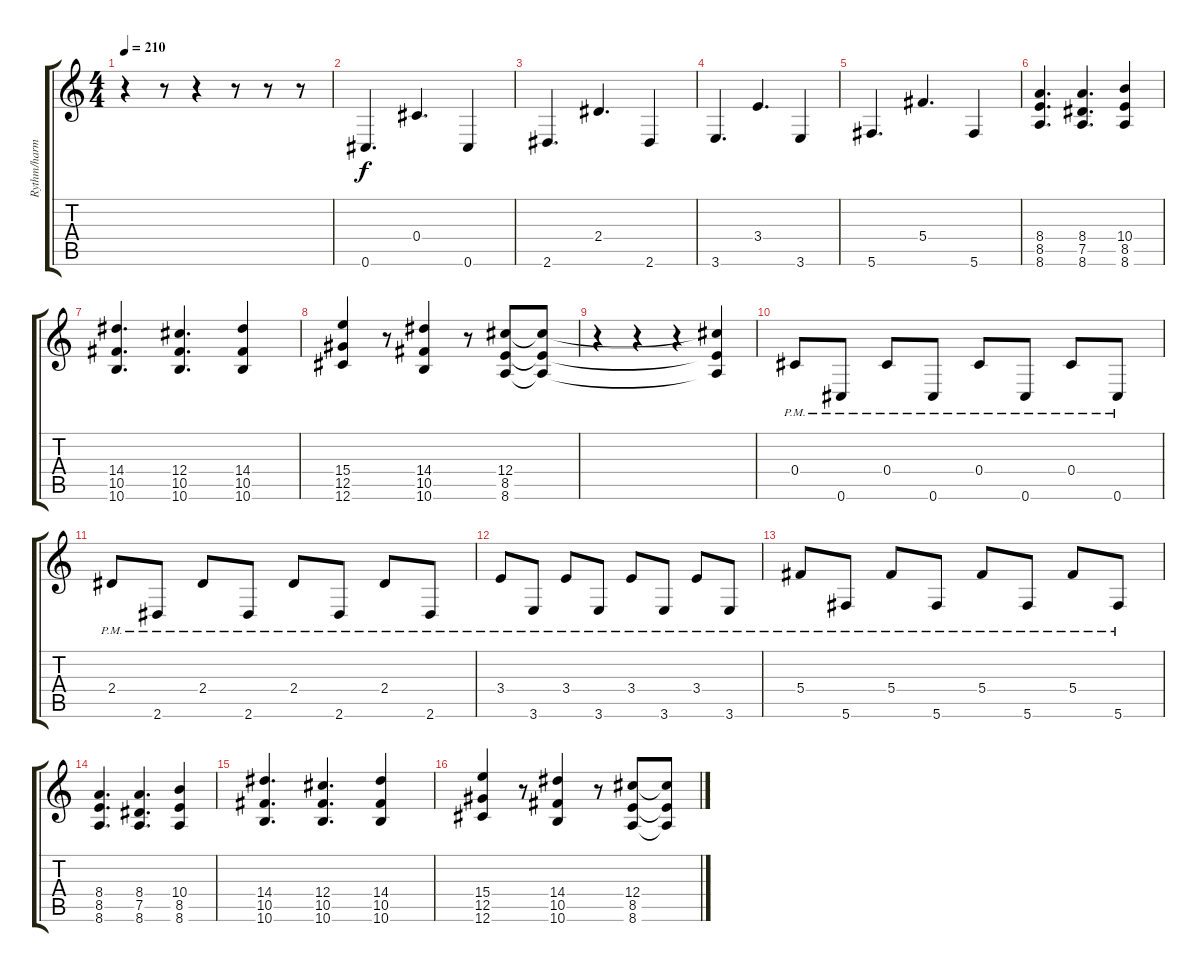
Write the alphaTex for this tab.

\track ("Rythm/harmonies" "Rythm/harm") {instrument distortionguitar}
\staff {score tabs}
\tuning (Eb4 Bb3 Gb3 Db3 Ab2 Db2) {hide}
\ts (4 4)
\tempo 210
\clef g2
\ks c
r.4{dy f} r.8 r.4 r.8 r.8 r.8 |
0.6.4{d} 0.4.4{d} 0.6.4 |
2.6.4{d} 2.4.4{d} 2.6.4 |
3.6.4{d} 3.4.4{d} 3.6.4 |
5.6.4{d} 5.4.4{d} 5.6.4 |
(8.4 8.5 8.6).4{d} (8.4 7.5 8.6).4{d} (10.4 8.5 8.6).4 |
(14.4 10.5 10.6).4{d} (12.4 10.5 10.6).4{d} (14.4 10.5 10.6).4 |
(15.4 12.5 12.6).4 r.8 (14.4 10.5 10.6).4 r.8 (12.4 8.5 8.6).8 (12.4{t} 8.5{t} 8.6{t}).8 |
r.4 r.4 r.4 (12.4{t} 8.5{t} 8.6{t}).4 |
0.4{pm}.8 0.6{pm}.8 0.4{pm}.8 0.6{pm}.8 0.4{pm}.8 0.6{pm}.8 0.4{pm}.8 0.6{pm}.8 |
2.4{pm}.8 2.6{pm}.8 2.4{pm}.8 2.6{pm}.8 2.4{pm}.8 2.6{pm}.8 2.4{pm}.8 2.6{pm}.8 |
3.4{pm}.8 3.6{pm}.8 3.4{pm}.8 3.6{pm}.8 3.4{pm}.8 3.6{pm}.8 3.4{pm}.8 3.6{pm}.8 |
5.4{pm}.8 5.6{pm}.8 5.4{pm}.8 5.6{pm}.8 5.4{pm}.8 5.6{pm}.8 5.4{pm}.8 5.6{pm}.8 |
(8.4 8.5 8.6).4{d} (8.4 7.5 8.6).4{d} (10.4 8.5 8.6).4 |
(14.4 10.5 10.6).4{d} (12.4 10.5 10.6).4{d} (14.4 10.5 10.6).4 |
(15.4 12.5 12.6).4 r.8 (14.4 10.5 10.6).4 r.8 (12.4 8.5 8.6).8 (12.4{t} 8.5{t} 8.6{t}).8
